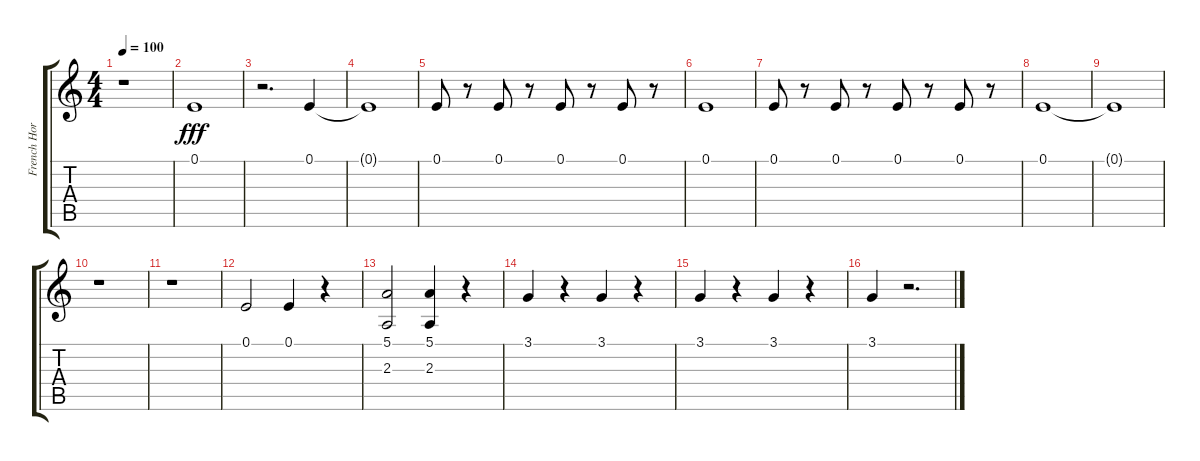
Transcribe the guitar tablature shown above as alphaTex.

\track ("French Horn" "French Hor") {instrument frenchhorn}
\staff {score tabs}
\tuning (E4 B3 G3 D3 A2 E2) {hide}
\ts (4 4)
\tempo 100
\clef g2
\ks c
r.1{dy fff} |
0.1.1 |
r.2{d} 0.1.4 |
0.1{t}.1 |
0.1.8 r.8 0.1.8 r.8 0.1.8 r.8 0.1.8 r.8 |
0.1.1 |
0.1.8 r.8 0.1.8 r.8 0.1.8 r.8 0.1.8 r.8 |
0.1.1 |
0.1{t}.1 |
r.1 |
r.1 |
0.1.2 0.1.4 r.4 |
(5.1 2.3).2 (5.1 2.3).4 r.4 |
3.1.4 r.4 3.1.4 r.4 |
3.1.4 r.4 3.1.4 r.4 |
3.1.4 r.2{d}
